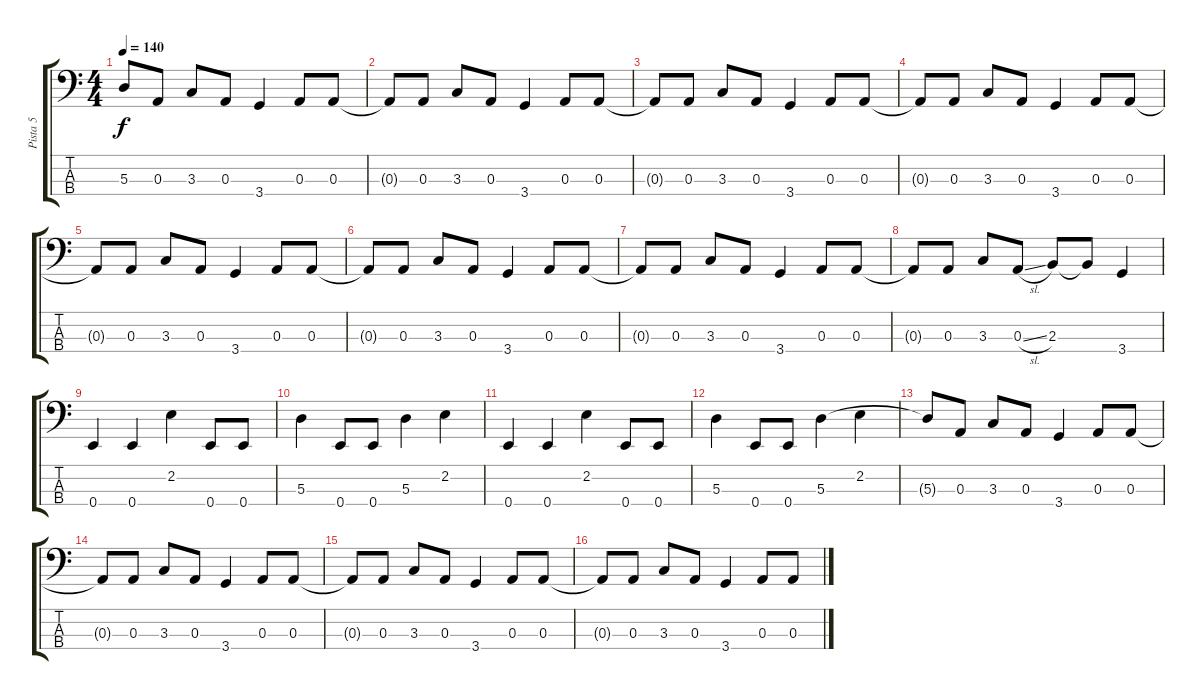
\track ("Pista 5" "Pista 5") {instrument electricbassfinger}
\staff {score tabs}
\tuning (G2 D2 A1 E1) {hide}
\ts (4 4)
\tempo 140
\clef f4
\ks c
5.3{t}.8{dy f} 0.3.8 3.3.8 0.3.8 3.4.4 0.3.8 0.3.8 |
0.3{t}.8 0.3.8 3.3.8 0.3.8 3.4.4 0.3.8 0.3.8 |
0.3{t}.8 0.3.8 3.3.8 0.3.8 3.4.4 0.3.8 0.3.8 |
0.3{t}.8 0.3.8 3.3.8 0.3.8 3.4.4 0.3.8 0.3.8 |
0.3{t}.8 0.3.8 3.3.8 0.3.8 3.4.4 0.3.8 0.3.8 |
0.3{t}.8 0.3.8 3.3.8 0.3.8 3.4.4 0.3.8 0.3.8 |
0.3{t}.8 0.3.8 3.3.8 0.3.8 3.4.4 0.3.8 0.3.8 |
0.3{t}.8 0.3.8 3.3.8 0.3{sl}.8 2.3.8 2.3{t}.8 3.4.4 |
0.4.4 0.4.4 2.2.4 0.4.8 0.4.8 |
5.3.4 0.4.8 0.4.8 5.3.4 2.2.4 |
0.4.4 0.4.4 2.2.4 0.4.8 0.4.8 |
5.3.4 0.4.8 0.4.8 5.3.4 2.2.4 |
5.3{t}.8 0.3.8 3.3.8 0.3.8 3.4.4 0.3.8 0.3.8 |
0.3{t}.8 0.3.8 3.3.8 0.3.8 3.4.4 0.3.8 0.3.8 |
0.3{t}.8 0.3.8 3.3.8 0.3.8 3.4.4 0.3.8 0.3.8 |
0.3{t}.8 0.3.8 3.3.8 0.3.8 3.4.4 0.3.8 0.3.8
